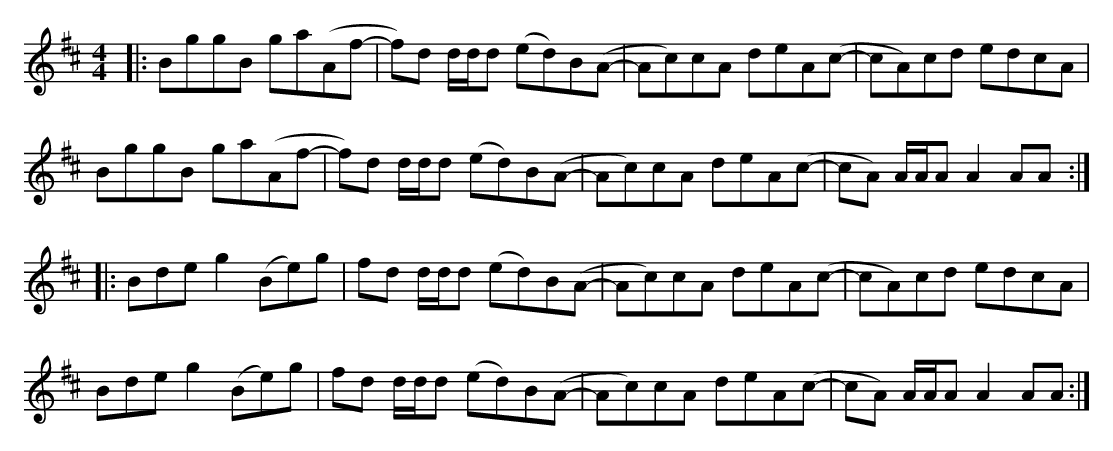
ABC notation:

X:1
M:4/4
K:Amix
|:BggB ga(Af-|f)d d/d/d (ed)B(A-|Ac)cA deA(c-|cA)cd edcA|
BggB ga(Af-|f)d d/d/d (ed)B(A-|Ac)cA deA(c-|cA) A/A/A A2AA:|
|:Bdeg2 (Be)g|fd d/d/d (ed)B(A-|Ac)cA deA(c-|cA)cd edcA|
Bdeg2 (Be)g|fd d/d/d (ed)B(A-|Ac)cA deA(c-|cA) A/A/A A2AA:|
